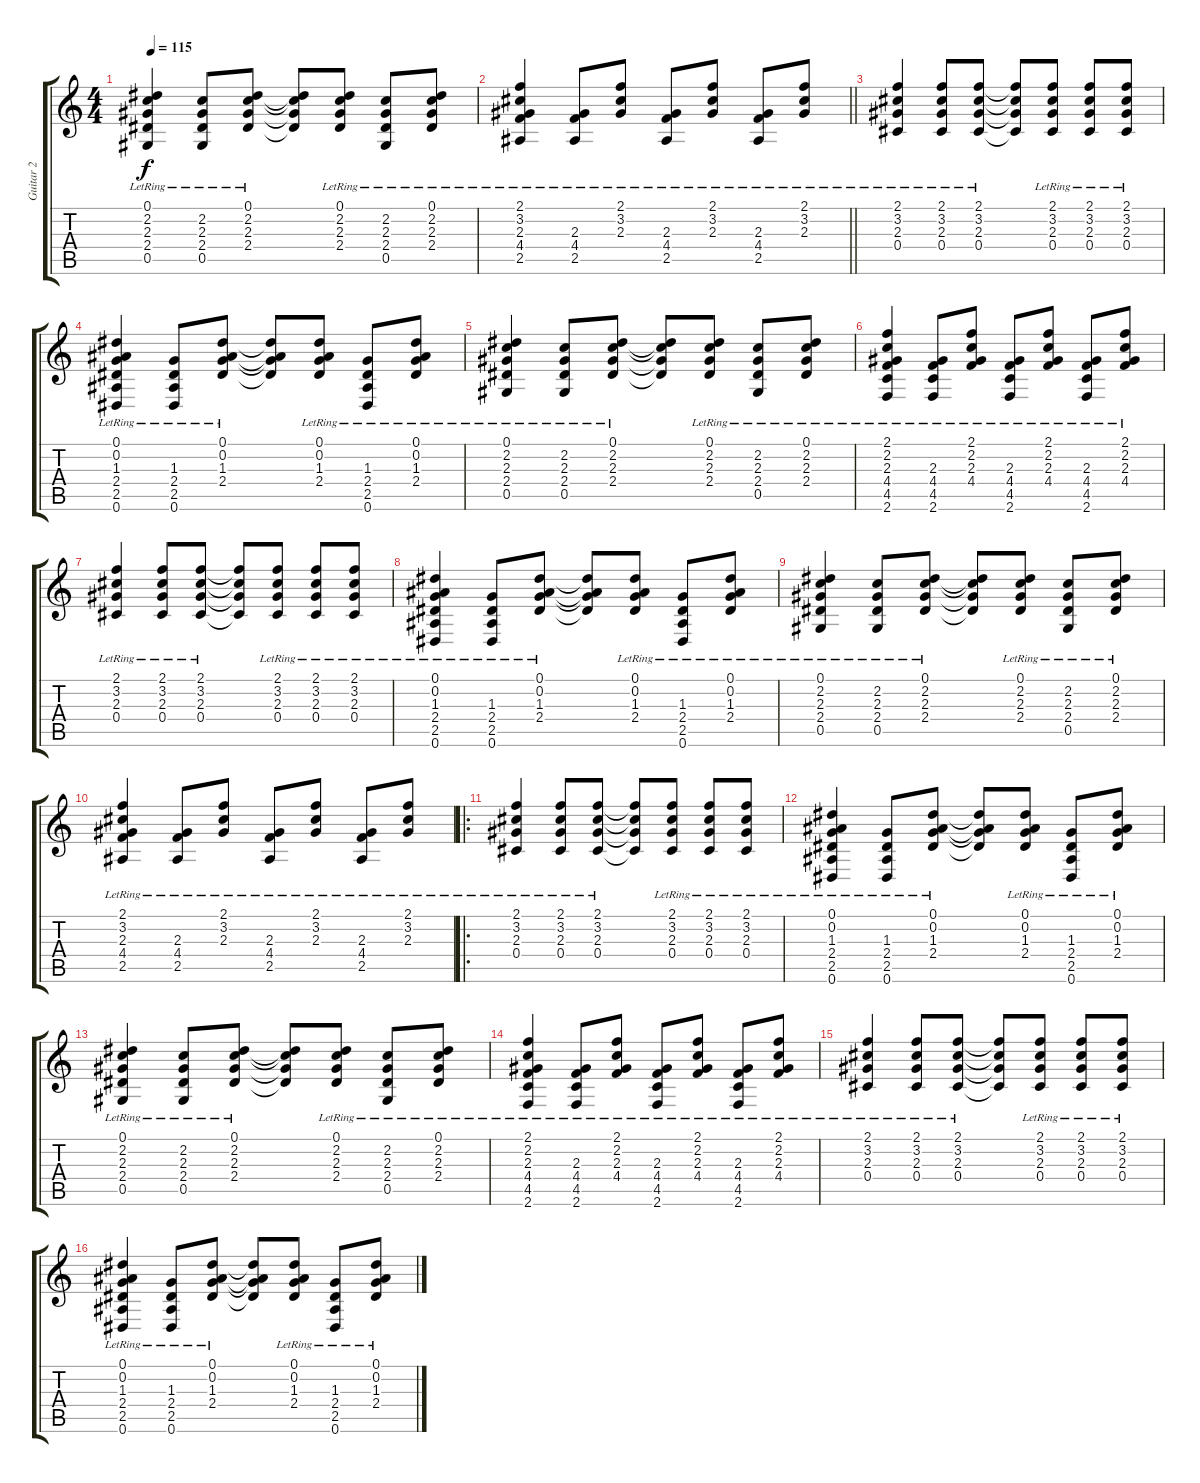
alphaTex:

\track ("Guitar 2" "Guitar 2") {instrument acousticguitarsteel}
\staff {score tabs}
\tuning (Eb4 Bb3 Gb3 Db3 Ab2 Eb2) {hide}
\ts (4 4)
\tempo 115
\clef g2
\ks c
(0.1{lr} 2.2{lr} 2.3{lr} 2.4{lr} 0.5{lr}).4{dy f} (2.2{lr} 2.3{lr} 2.4{lr} 0.5{lr}).8 (0.1{lr} 2.2{lr} 2.3{lr} 2.4{lr}).8 (0.1{t} 2.2{t} 2.3{t} 2.4{t}).8 (0.1{lr} 2.2{lr} 2.3{lr} 2.4{lr}).8 (2.2{lr} 2.3{lr} 2.4{lr} 0.5{lr}).8 (0.1{lr} 2.2{lr} 2.3{lr} 2.4{lr}).8 |
\barLineRight lightlight
(2.1{lr} 3.2{lr} 2.3{lr} 4.4{lr} 2.5{lr}).4 (2.3{lr} 4.4{lr} 2.5{lr}).8 (2.1{lr} 3.2{lr} 2.3{lr}).8 (2.3{lr} 4.4{lr} 2.5{lr}).8 (2.1{lr} 3.2{lr} 2.3{lr}).8 (2.3{lr} 4.4{lr} 2.5{lr}).8 (2.1{lr} 3.2{lr} 2.3{lr}).8 |
(2.1{lr} 3.2{lr} 2.3{lr} 0.4{lr}).4 (2.1{lr} 3.2{lr} 2.3{lr} 0.4{lr}).8 (2.1{lr} 3.2{lr} 2.3{lr} 0.4{lr}).8 (2.1{t} 3.2{t} 2.3{t} 0.4{t}).8 (2.1{lr} 3.2{lr} 2.3{lr} 0.4{lr}).8 (2.1{lr} 3.2{lr} 2.3{lr} 0.4{lr}).8 (2.1{lr} 3.2{lr} 2.3{lr} 0.4{lr}).8 |
(0.1{lr} 0.2{lr} 1.3{lr} 2.4{lr} 2.5{lr} 0.6{lr}).4 (1.3{lr} 2.4{lr} 2.5{lr} 0.6{lr}).8 (0.1{lr} 0.2{lr} 1.3{lr} 2.4{lr}).8 (0.1{t} 0.2{t} 1.3{t} 2.4{t}).8 (0.1{lr} 0.2{lr} 1.3{lr} 2.4{lr}).8 (1.3{lr} 2.4{lr} 2.5{lr} 0.6{lr}).8 (0.1{lr} 0.2{lr} 1.3{lr} 2.4{lr}).8 |
(0.1{lr} 2.2{lr} 2.3{lr} 2.4{lr} 0.5{lr}).4 (2.2{lr} 2.3{lr} 2.4{lr} 0.5{lr}).8 (0.1{lr} 2.2{lr} 2.3{lr} 2.4{lr}).8 (0.1{t} 2.2{t} 2.3{t} 2.4{t}).8 (0.1{lr} 2.2{lr} 2.3{lr} 2.4{lr}).8 (2.2{lr} 2.3{lr} 2.4{lr} 0.5{lr}).8 (0.1{lr} 2.2{lr} 2.3{lr} 2.4{lr}).8 |
(2.1{lr} 2.2{lr} 2.3{lr} 4.4{lr} 4.5{lr} 2.6{lr}).4{volume 7} (2.3{lr} 4.4{lr} 4.5{lr} 2.6{lr}).8 (2.1{lr} 2.2{lr} 2.3{lr} 4.4{lr}).8 (2.3{lr} 4.4{lr} 4.5{lr} 2.6{lr}).8 (2.1{lr} 2.2{lr} 2.3{lr} 4.4{lr}).8 (2.3{lr} 4.4{lr} 4.5{lr} 2.6{lr}).8 (2.1{lr} 2.2{lr} 2.3{lr} 4.4{lr}).8 |
(2.1{lr} 3.2{lr} 2.3{lr} 0.4{lr}).4 (2.1{lr} 3.2{lr} 2.3{lr} 0.4{lr}).8 (2.1{lr} 3.2{lr} 2.3{lr} 0.4{lr}).8 (2.1{t} 3.2{t} 2.3{t} 0.4{t}).8 (2.1{lr} 3.2{lr} 2.3{lr} 0.4{lr}).8 (2.1{lr} 3.2{lr} 2.3{lr} 0.4{lr}).8 (2.1{lr} 3.2{lr} 2.3{lr} 0.4{lr}).8 |
(0.1{lr} 0.2{lr} 1.3{lr} 2.4{lr} 2.5{lr} 0.6{lr}).4{volume 7} (1.3{lr} 2.4{lr} 2.5{lr} 0.6{lr}).8 (0.1{lr} 0.2{lr} 1.3{lr} 2.4{lr}).8 (0.1{t} 0.2{t} 1.3{t} 2.4{t}).8 (0.1{lr} 0.2{lr} 1.3{lr} 2.4{lr}).8 (1.3{lr} 2.4{lr} 2.5{lr} 0.6{lr}).8 (0.1{lr} 0.2{lr} 1.3{lr} 2.4{lr}).8 |
(0.1{lr} 2.2{lr} 2.3{lr} 2.4{lr} 0.5{lr}).4 (2.2{lr} 2.3{lr} 2.4{lr} 0.5{lr}).8 (0.1{lr} 2.2{lr} 2.3{lr} 2.4{lr}).8 (0.1{t} 2.2{t} 2.3{t} 2.4{t}).8 (0.1{lr} 2.2{lr} 2.3{lr} 2.4{lr}).8 (2.2{lr} 2.3{lr} 2.4{lr} 0.5{lr}).8 (0.1{lr} 2.2{lr} 2.3{lr} 2.4{lr}).8 |
(2.1{lr} 3.2{lr} 2.3{lr} 4.4{lr} 2.5{lr}).4{volume 7} (2.3{lr} 4.4{lr} 2.5{lr}).8 (2.1{lr} 3.2{lr} 2.3{lr}).8 (2.3{lr} 4.4{lr} 2.5{lr}).8 (2.1{lr} 3.2{lr} 2.3{lr}).8 (2.3{lr} 4.4{lr} 2.5{lr}).8 (2.1{lr} 3.2{lr} 2.3{lr}).8 |
\ro
(2.1{lr} 3.2{lr} 2.3{lr} 0.4{lr}).4{volume 7} (2.1{lr} 3.2{lr} 2.3{lr} 0.4{lr}).8 (2.1{lr} 3.2{lr} 2.3{lr} 0.4{lr}).8 (2.1{t} 3.2{t} 2.3{t} 0.4{t}).8 (2.1{lr} 3.2{lr} 2.3{lr} 0.4{lr}).8 (2.1{lr} 3.2{lr} 2.3{lr} 0.4{lr}).8 (2.1{lr} 3.2{lr} 2.3{lr} 0.4{lr}).8 |
(0.1{lr} 0.2{lr} 1.3{lr} 2.4{lr} 2.5{lr} 0.6{lr}).4 (1.3{lr} 2.4{lr} 2.5{lr} 0.6{lr}).8 (0.1{lr} 0.2{lr} 1.3{lr} 2.4{lr}).8 (0.1{t} 0.2{t} 1.3{t} 2.4{t}).8 (0.1{lr} 0.2{lr} 1.3{lr} 2.4{lr}).8 (1.3{lr} 2.4{lr} 2.5{lr} 0.6{lr}).8 (0.1{lr} 0.2{lr} 1.3{lr} 2.4{lr}).8 |
(0.1{lr} 2.2{lr} 2.3{lr} 2.4{lr} 0.5{lr}).4 (2.2{lr} 2.3{lr} 2.4{lr} 0.5{lr}).8 (0.1{lr} 2.2{lr} 2.3{lr} 2.4{lr}).8 (0.1{t} 2.2{t} 2.3{t} 2.4{t}).8 (0.1{lr} 2.2{lr} 2.3{lr} 2.4{lr}).8 (2.2{lr} 2.3{lr} 2.4{lr} 0.5{lr}).8 (0.1{lr} 2.2{lr} 2.3{lr} 2.4{lr}).8 |
(2.1{lr} 2.2{lr} 2.3{lr} 4.4{lr} 4.5{lr} 2.6{lr}).4 (2.3{lr} 4.4{lr} 4.5{lr} 2.6{lr}).8 (2.1{lr} 2.2{lr} 2.3{lr} 4.4{lr}).8 (2.3{lr} 4.4{lr} 4.5{lr} 2.6{lr}).8 (2.1{lr} 2.2{lr} 2.3{lr} 4.4{lr}).8 (2.3{lr} 4.4{lr} 4.5{lr} 2.6{lr}).8 (2.1{lr} 2.2{lr} 2.3{lr} 4.4{lr}).8 |
(2.1{lr} 3.2{lr} 2.3{lr} 0.4{lr}).4{volume 7} (2.1{lr} 3.2{lr} 2.3{lr} 0.4{lr}).8 (2.1{lr} 3.2{lr} 2.3{lr} 0.4{lr}).8 (2.1{t} 3.2{t} 2.3{t} 0.4{t}).8 (2.1{lr} 3.2{lr} 2.3{lr} 0.4{lr}).8 (2.1{lr} 3.2{lr} 2.3{lr} 0.4{lr}).8 (2.1{lr} 3.2{lr} 2.3{lr} 0.4{lr}).8 |
(0.1{lr} 0.2{lr} 1.3{lr} 2.4{lr} 2.5{lr} 0.6{lr}).4 (1.3{lr} 2.4{lr} 2.5{lr} 0.6{lr}).8 (0.1{lr} 0.2{lr} 1.3{lr} 2.4{lr}).8 (0.1{t} 0.2{t} 1.3{t} 2.4{t}).8 (0.1{lr} 0.2{lr} 1.3{lr} 2.4{lr}).8 (1.3{lr} 2.4{lr} 2.5{lr} 0.6{lr}).8 (0.1{lr} 0.2{lr} 1.3{lr} 2.4{lr}).8
